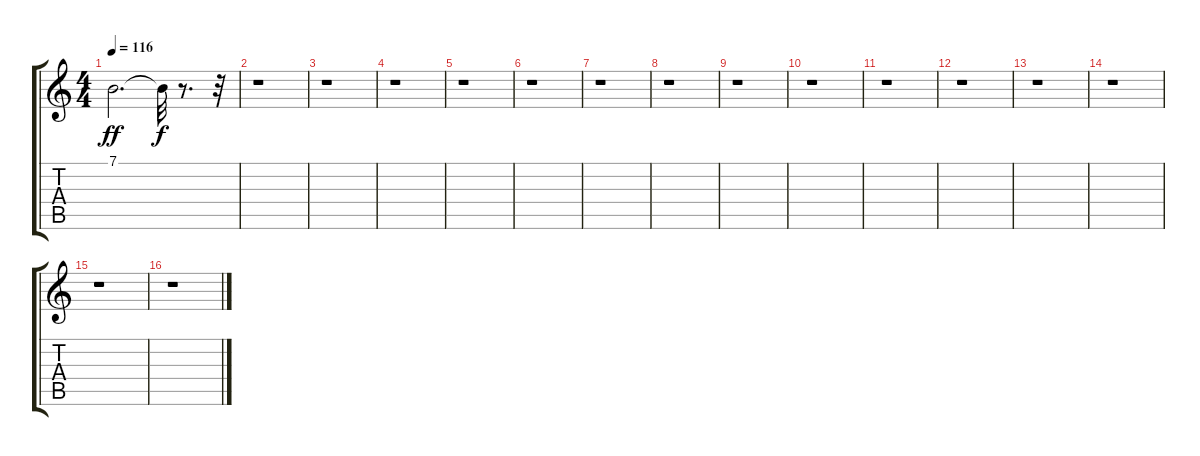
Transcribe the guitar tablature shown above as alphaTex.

\track "" {instrument stringensemble2}
\staff {score tabs}
\tuning (E4 B3 G3 D3 A2 E2) {hide}
\ts (4 4)
\tempo 116
\clef g2
\ks c
7.1.2{d dy ff} 7.1{t}.32{dy f} r.8{d} r.32 |
r.1 |
r.1 |
r.1 |
r.1 |
r.1 |
r.1 |
r.1 |
r.1 |
r.1 |
r.1 |
r.1 |
r.1 |
r.1 |
r.1 |
r.1
